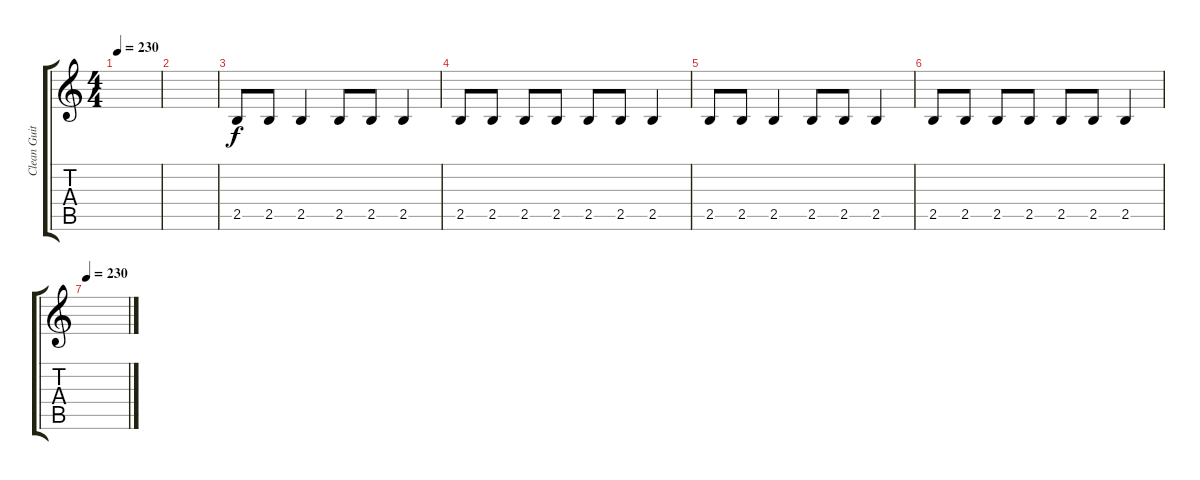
\track ("Clean Guitar 2" "Clean Guit") {instrument electricguitarclean}
\staff {score tabs}
\tuning (E4 B3 G3 D3 A2 E2) {hide}
\ts (4 4)
\tempo 230
\clef g2
\ks c
|
|
2.5.8 2.5.8 2.5.4 2.5.8 2.5.8 2.5.4 |
2.5.8 2.5.8 2.5.8 2.5.8 2.5.8 2.5.8 2.5.4 |
2.5.8 2.5.8 2.5.4 2.5.8 2.5.8 2.5.4 |
2.5.8 2.5.8 2.5.8 2.5.8 2.5.8 2.5.8 2.5.4 |
\tempo 230
